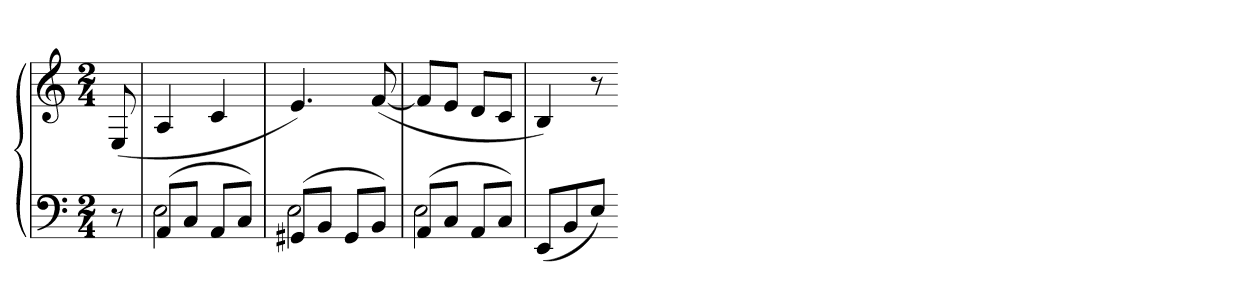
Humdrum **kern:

**kern	**kern
*part1	*part1
*staff2	*staff1
*clefF4	*clefG2
*k[]	*k[]
*a:	*a:
*M2/4	*M2/4
=	=
8r	(8E
=227	=227
*^	*
(8AAL	2E	4A
8CJ	.	.
8AAL	.	4c
8CJ)	.	.
=228	=228	=228
(8GG#XL	2E	4.e)
8BBJ	.	.
8GG#L	.	.
8BBJ)	.	([8f
=229	=229	=229
(8AAL	2E	8fL]
8CJ	.	8eJ
8AAL	.	8dL
8CJ)	.	8cJ
*v	*v	*
=230	=230
(8EEL	4B)
8BB	.
8EJ)	8r
=-	=-
*-	*-
